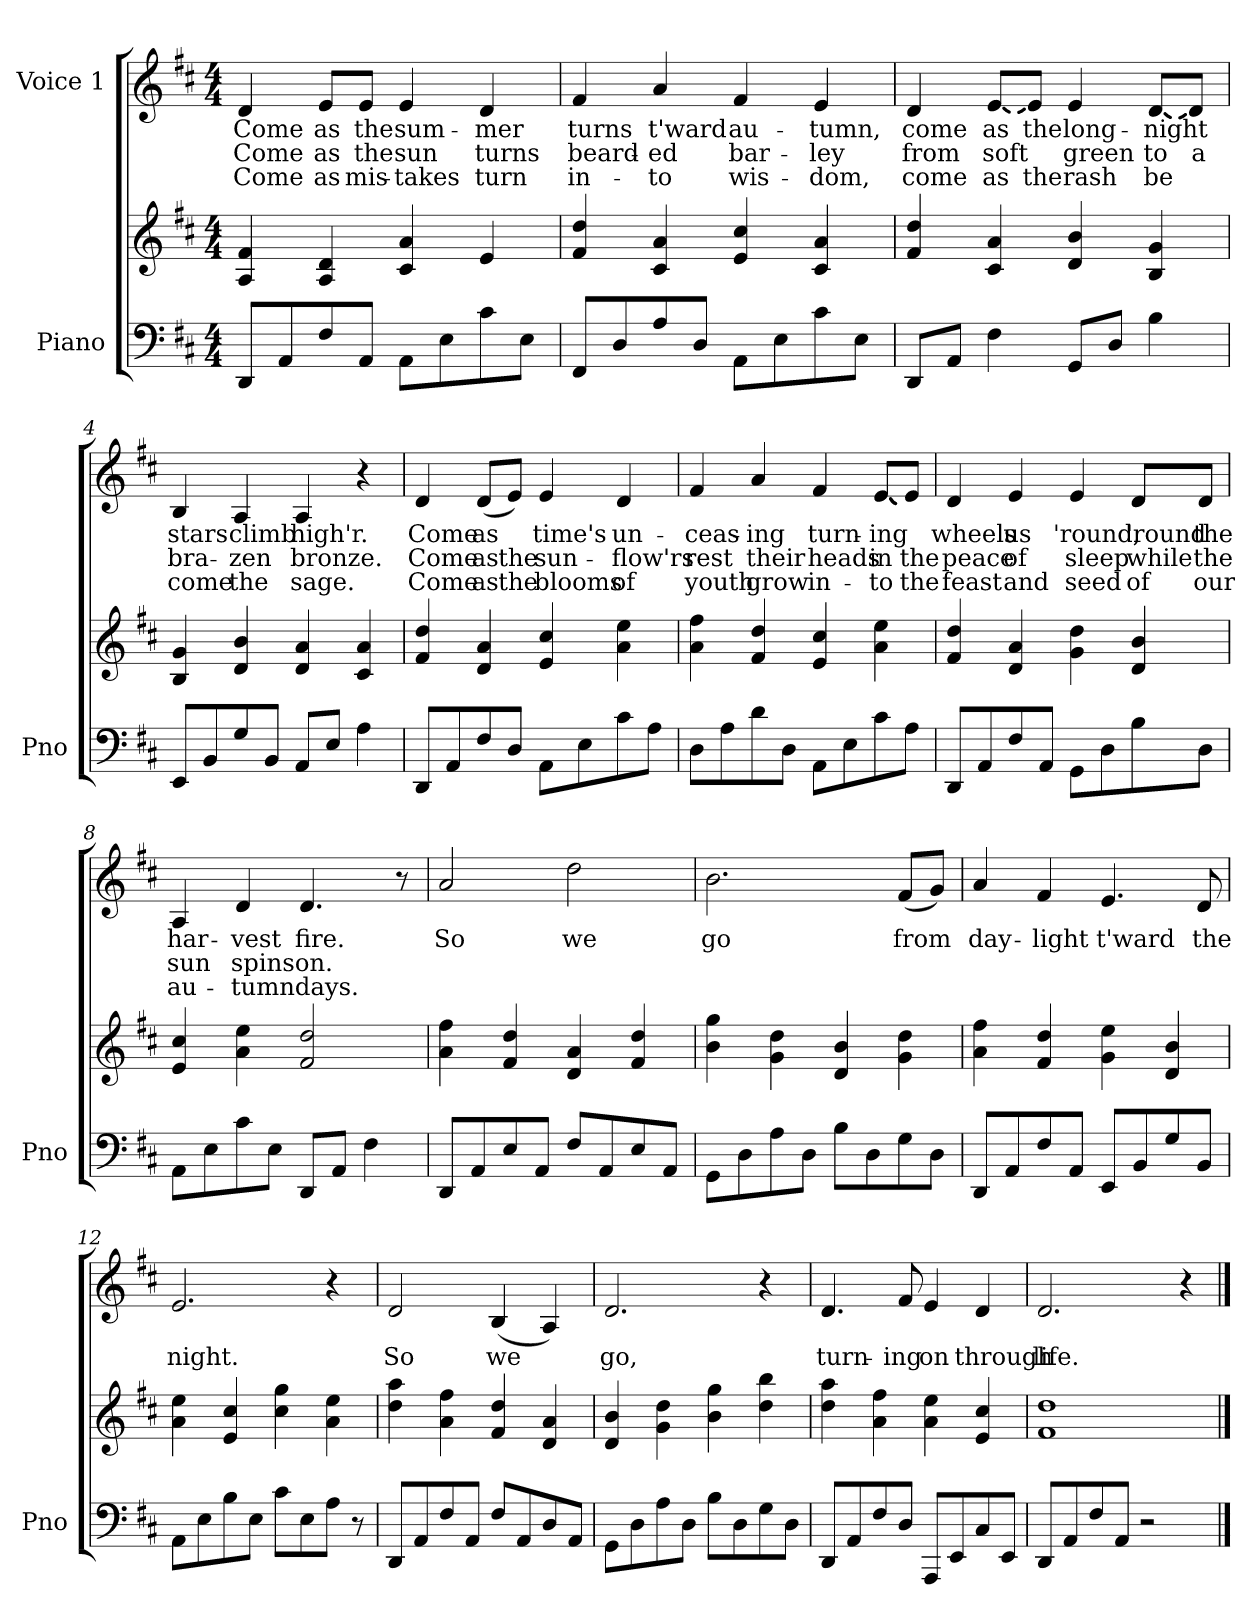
**kern	**kern	**kern	**text	**text	**text
*part2	*part2	*part1	*part1	*part1	*part1
*staff3	*staff2	*staff1	*staff1	*staff1	*staff1
*I"Piano	*	*I"Voice 1	*	*	*
*I'Pno	*	*	*	*	*
*clefF4	*clefG2	*clefG2	*	*	*
*k[f#c#]	*k[f#c#]	*k[f#c#]	*	*	*
*M4/4	*M4/4	*M4/4	*	*	*
*MM116	*MM116	*MM116	*	*	*
=1	=1	=1	=1	=1	=1
!	!	!	!LO:LY:b	!LO:LY:b	!LO:LY:b
8DD/L	4A/ 4f#/	4d/	Come	Come	Come
8AA/	.	.	.	.	.
!	!	!	!LO:LY:b	!LO:LY:b	!LO:LY:b
8F#/	4A/ 4d/	8e/L	as	as	as
!	!	!	!LO:LY:b	!LO:LY:b	!LO:LY:b
8AA/J	.	8e/J	the	the	mis-
!	!	!	!LO:LY:b	!LO:LY:b	!LO:LY:b
8AA\L	4c#/ 4a/	4e/	sum-	sun	-takes
8E\	.	.	.	.	.
!	!	!	!LO:LY:b	!LO:LY:b	!LO:LY:b
8c#\	4e/	4d/	-mer	turns	turn
8E\J	.	.	.	.	.
=2	=2	=2	=2	=2	=2
!	!	!	!LO:LY:b	!LO:LY:b	!LO:LY:b
8FF#/L	4f#/ 4dd/	4f#/	turns	beard-	in-
8D/	.	.	.	.	.
!	!	!	!LO:LY:b	!LO:LY:b	!LO:LY:b
8A/	4c#/ 4a/	4a/	t'ward	-ed	-to
8D/J	.	.	.	.	.
!	!	!	!LO:LY:b	!LO:LY:b	!LO:LY:b
8AA\L	4e/ 4cc#/	4f#/	au-	bar-	wis-
8E\	.	.	.	.	.
!	!	!	!LO:LY:b	!LO:LY:b	!LO:LY:b
8c#\	4c#/ 4a/	4e/	-tumn,	-ley	-dom,
8E\J	.	.	.	.	.
=3	=3	=3	=3	=3	=3
!	!	!	!LO:LY:b	!LO:LY:b	!LO:LY:b
8DD/L	4f#/ 4dd/	4d/	come	from	come
8AA/J	.	.	.	.	.
!	!	!LO:T:dash	!LO:LY:b	!LO:LY:b	!LO:LY:b
4F#\	4c#/ 4a/	[8e/L	as	soft	as
!	!	!	!LO:LY:b	!	!LO:LY:b
.	.	8e/J]	the	.	the
!	!	!	!LO:LY:b	!LO:LY:b	!LO:LY:b
8GG/L	4d/ 4b/	4e/	long-	green	rash
8D/J	.	.	.	.	.
!	!	!LO:T:dash	!LO:LY:b	!LO:LY:b	!LO:LY:b
4B\	4B/ 4g/	[8d/L	-night	to	-be
!	!	!	!	!LO:LY:b	!
.	.	8d/J]	.	a	.
!!LO:LB:g=z
=4	=4	=4	=4	=4	=4
!	!	!	!LO:LY:b	!LO:LY:b	!LO:LY:b
8EE/L	4B/ 4g/	4B/	stars	bra-	come
8BB/	.	.	.	.	.
!	!	!	!LO:LY:b	!LO:LY:b	!LO:LY:b
8G/	4d/ 4b/	4A/	climb	-zen	the
8BB/J	.	.	.	.	.
!	!	!	!LO:LY:b	!LO:LY:b	!LO:LY:b
8AA/L	4d/ 4a/	4A/	high'r.	bronze.	sage.
8E/J	.	.	.	.	.
4A\	4c#/ 4a/	4r	.	.	.
=5	=5	=5	=5	=5	=5
!	!	!	!LO:LY:b	!LO:LY:b	!LO:LY:b
8DD/L	4f#/ 4dd/	4d/	Come	Come	Come
8AA/	.	.	.	.	.
!	!	!	!LO:LY:b	!LO:LY:b	!LO:LY:b
8F#/	4d/ 4a/	(8d/L	as	as	as
!	!	!	!	!LO:LY:b	!LO:LY:b
8D/J	.	8e/J)	.	the	the
!	!	!	!LO:LY:b	!LO:LY:b	!LO:LY:b
8AA\L	4e/ 4cc#/	4e/	time's	sun-	blooms
8E\	.	.	.	.	.
!	!	!	!LO:LY:b	!LO:LY:b	!LO:LY:b
8c#\	4a\ 4ee\	4d/	un-	-flow'rs	of
8A\J	.	.	.	.	.
=6	=6	=6	=6	=6	=6
!	!	!	!LO:LY:b	!LO:LY:b	!LO:LY:b
8D\L	4a\ 4ff#\	4f#/	-ceas-	rest	youth
8A\	.	.	.	.	.
!	!	!	!LO:LY:b	!LO:LY:b	!LO:LY:b
8d\	4f#/ 4dd/	4a/	-ing	their	grow
8D\J	.	.	.	.	.
!	!	!	!LO:LY:b	!LO:LY:b	!LO:LY:b
8AA\L	4e/ 4cc#/	4f#/	turn-	heads	in-
8E\	.	.	.	.	.
!	!	!LO:T:dash	!LO:LY:b	!LO:LY:b	!LO:LY:b
8c#\	4a\ 4ee\	[8e/L	-ing	in	-to
!	!	!	!	!LO:LY:b	!LO:LY:b
8A\J	.	8e/J]	.	the	the
!!LO:PB:g=z
=7	=7	=7	=7	=7	=7
!	!	!	!LO:LY:b	!LO:LY:b	!LO:LY:b
8DD/L	4f#/ 4dd/	4d/	wheels	peace	feast
8AA/	.	.	.	.	.
!	!	!	!LO:LY:b	!LO:LY:b	!LO:LY:b
8F#/	4d/ 4a/	4e/	us	of	and
8AA/J	.	.	.	.	.
!	!	!	!LO:LY:b	!LO:LY:b	!LO:LY:b
8GG\L	4g\ 4dd\	4e/	'round,	sleep	seed
8D\	.	.	.	.	.
!	!	!	!LO:LY:b	!LO:LY:b	!LO:LY:b
8B\	4d/ 4b/	8d/L	'round	while	of
!	!	!	!LO:LY:b	!LO:LY:b	!LO:LY:b
8D\J	.	8d/J	the	the	our
=8	=8	=8	=8	=8	=8
!	!	!	!LO:LY:b	!LO:LY:b	!LO:LY:b
8AA\L	4e/ 4cc#/	4A/	har-	sun	au-
8E\	.	.	.	.	.
!	!	!	!LO:LY:b	!LO:LY:b	!LO:LY:b
8c#\	4a\ 4ee\	4d/	-vest	spins	-tumn
8E\J	.	.	.	.	.
!	!	!	!LO:LY:b	!LO:LY:b	!LO:LY:b
8DD/L	2f#/ 2dd/	4.d/	fire.	on.	days.
8AA/J	.	.	.	.	.
4F#\	.	.	.	.	.
.	.	8r	.	.	.
!!LO:LB:g=z
=9	=9	=9	=9	=9	=9
!	!	!	!LO:LY:b	!	!
8DD/L	4a\ 4ff#\	2a/	So	.	.
8AA/	.	.	.	.	.
8E/	4f#/ 4dd/	.	.	.	.
8AA/J	.	.	.	.	.
!	!	!	!LO:LY:b	!	!
8F#/L	4d/ 4a/	2dd\	we	.	.
8AA/	.	.	.	.	.
8E/	4f#/ 4dd/	.	.	.	.
8AA/J	.	.	.	.	.
=10	=10	=10	=10	=10	=10
!	!	!	!LO:LY:b	!	!
8GG\L	4b\ 4gg\	2.b\	go	.	.
8D\	.	.	.	.	.
8A\	4g\ 4dd\	.	.	.	.
8D\J	.	.	.	.	.
8B\L	4d/ 4b/	.	.	.	.
8D\	.	.	.	.	.
!	!	!	!LO:LY:b	!	!
8G\	4g\ 4dd\	(8f#/L	from	.	.
8D\J	.	8g/J)	.	.	.
=11	=11	=11	=11	=11	=11
!	!	!	!LO:LY:b	!	!
8DD/L	4a\ 4ff#\	4a/	day-	.	.
8AA/	.	.	.	.	.
!	!	!	!LO:LY:b	!	!
8F#/	4f#/ 4dd/	4f#/	-light	.	.
8AA/J	.	.	.	.	.
!	!	!	!LO:LY:b	!	!
8EE/L	4g\ 4ee\	4.e/	t'ward	.	.
8BB/	.	.	.	.	.
8G/	4d/ 4b/	.	.	.	.
!	!	!	!LO:LY:b	!	!
8BB/J	.	8d/	the	.	.
=12	=12	=12	=12	=12	=12
!	!	!	!LO:LY:b	!	!
8AA\L	4a\ 4ee\	2.e/	night.	.	.
8E\	.	.	.	.	.
8B\	4e/ 4cc#/	.	.	.	.
8E\J	.	.	.	.	.
8c#\L	4cc#\ 4gg\	.	.	.	.
8E\	.	.	.	.	.
8A\J	4a\ 4ee\	4r	.	.	.
8r	.	.	.	.	.
!!LO:LB:g=z
=13	=13	=13	=13	=13	=13
!	!	!	!LO:LY:b	!	!
8DD/L	4dd\ 4aa\	2d/	So	.	.
8AA/	.	.	.	.	.
8F#/	4a\ 4ff#\	.	.	.	.
8AA/J	.	.	.	.	.
!	!	!	!LO:LY:b	!	!
8F#/L	4f#/ 4dd/	(4B/	we	.	.
8AA/	.	.	.	.	.
8D/	4d/ 4a/	4A/)	.	.	.
8AA/J	.	.	.	.	.
=14	=14	=14	=14	=14	=14
!	!	!	!LO:LY:b	!	!
8GG\L	4d/ 4b/	2.d/	go,	.	.
8D\	.	.	.	.	.
8A\	4g\ 4dd\	.	.	.	.
8D\J	.	.	.	.	.
8B\L	4b\ 4gg\	.	.	.	.
8D\	.	.	.	.	.
8G\	4dd\ 4bb\	4r	.	.	.
8D\J	.	.	.	.	.
=15	=15	=15	=15	=15	=15
!	!	!	!LO:LY:b	!	!
8DD/L	4dd\ 4aa\	4.d/	turn-	.	.
8AA/	.	.	.	.	.
8F#/	4a\ 4ff#\	.	.	.	.
!	!	!	!LO:LY:b	!	!
8D/J	.	8f#/	-ing	.	.
!	!	!	!LO:LY:b	!	!
8AAA/L	4a\ 4ee\	4e/	on	.	.
8EE/	.	.	.	.	.
!	!	!	!LO:LY:b	!	!
8C#/	4e/ 4cc#/	4d/	through	.	.
8EE/J	.	.	.	.	.
=16	=16	=16	=16	=16	=16
!	!	!	!LO:LY:b	!	!
8DD/L	1f# 1dd	2.d/	life.	.	.
8AA/	.	.	.	.	.
8F#/	.	.	.	.	.
8AA/J	.	.	.	.	.
2r	.	.	.	.	.
.	.	4r	.	.	.
==	==	==	==	==	==
*-	*-	*-	*-	*-	*-
